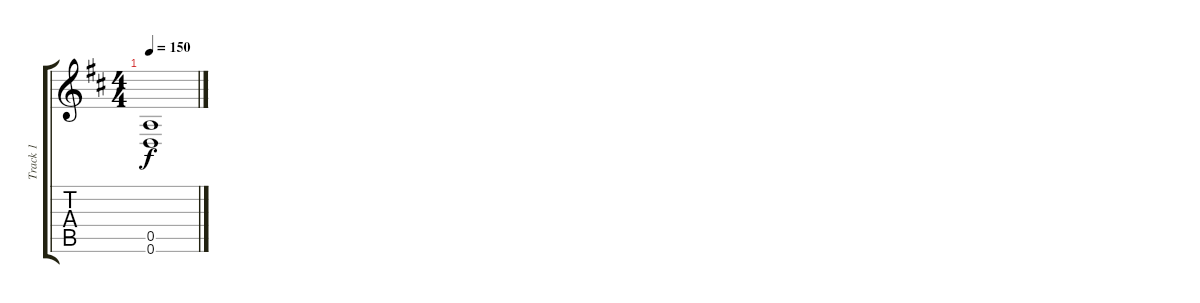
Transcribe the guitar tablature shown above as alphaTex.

\track ("Track 1" "Track 1") {instrument acousticguitarsteel}
\staff {score tabs}
\tuning (D4 A3 G3 D3 A2 D2) {hide}
\ts (4 4)
\tempo 150
\clef g2
\ks d
(0.5{t} 0.6{t}).1{dy f}
